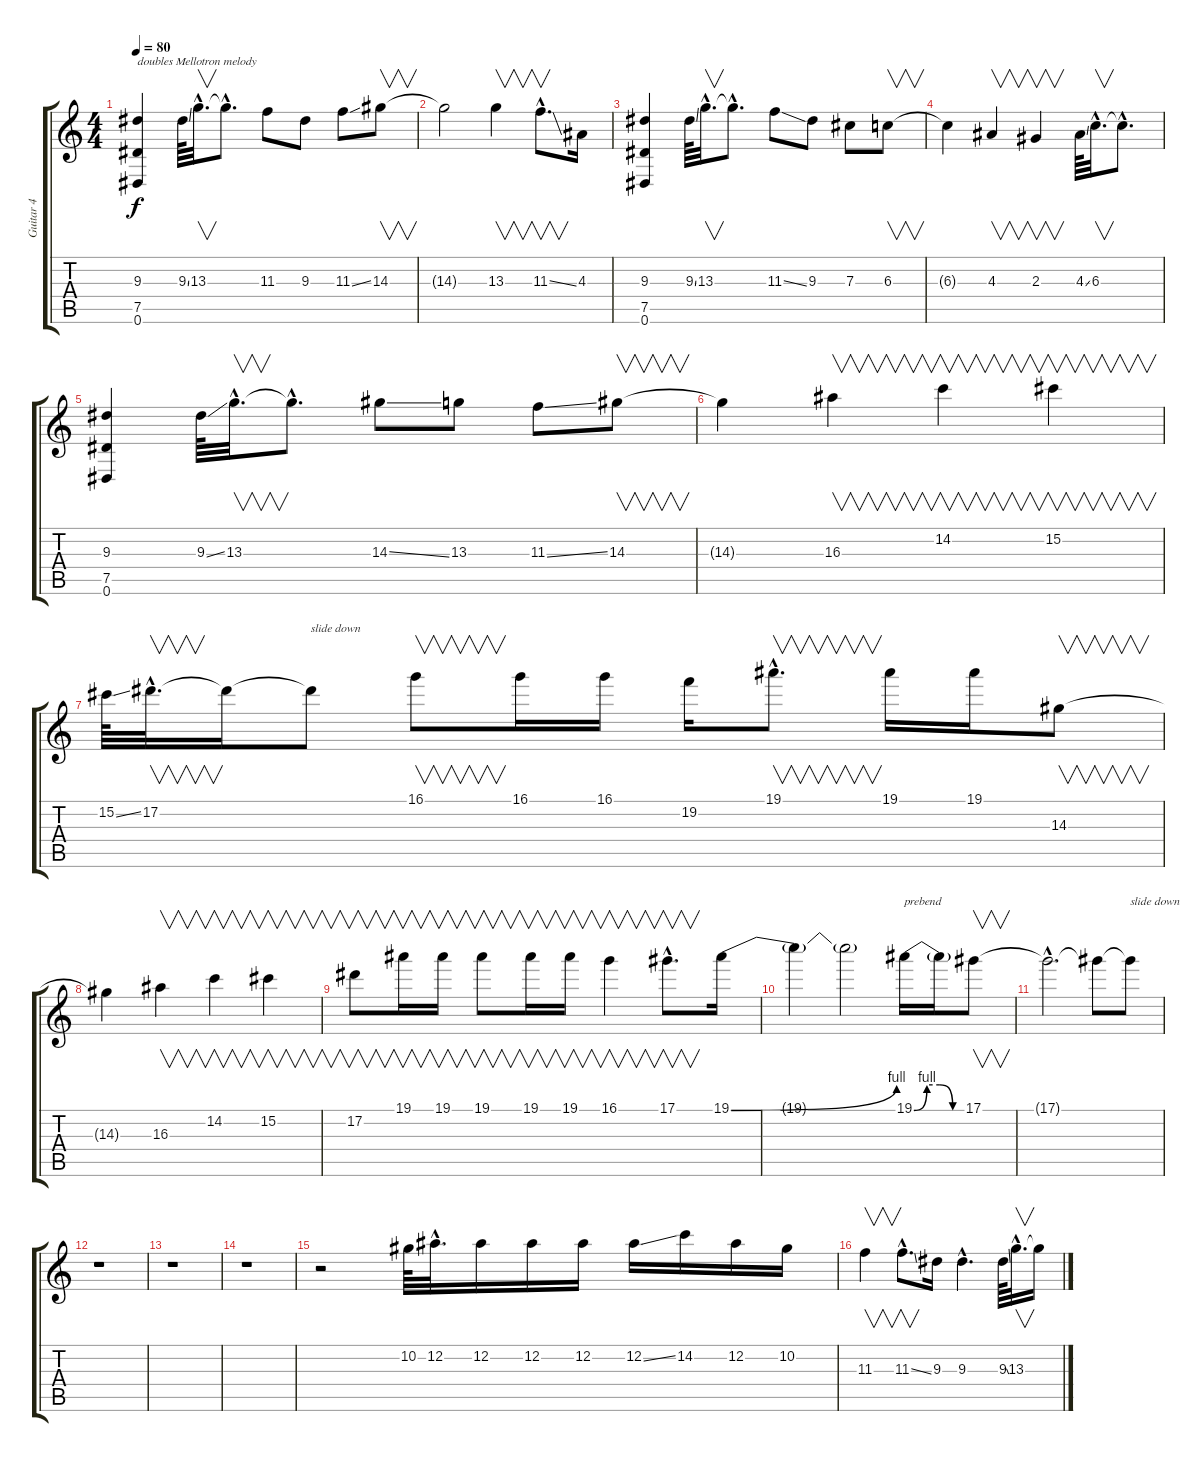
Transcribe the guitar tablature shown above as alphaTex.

\track ("Guitar 4" "Guitar 4") {instrument distortionguitar}
\staff {score tabs}
\tuning (Eb4 Bb3 Gb3 Db3 Ab2 Eb2) {hide}
\ts (4 4)
\tempo 80
\clef g2
\ks c
(9.3 7.5 0.6).4{txt "doubles Mellotron melody" dy f} 9.3{ss}.64 13.3{hac}.32{v d} 13.3{hac t}.8{d} 11.3.8 9.3.8 11.3{ss}.8 14.3.8{v} |
14.3{t}.2 13.3.4{v} 11.3{ss hac}.8{v d} 4.3.16 |
(9.3 7.5 0.6).4 9.3{ss}.64 13.3{hac}.32{v d} 13.3{hac t}.8{d} 11.3{ss}.8 9.3.8 7.3.8 6.3.8{v} |
6.3{t}.4 4.3.4{v} 2.3.4{v} 4.3{ss}.64 6.3{hac}.32{v d} 6.3{hac t}.8{d} |
(9.3 7.5 0.6).4 9.3{ss}.64 13.3{hac}.32{v d} 13.3{hac t}.8{d} 14.3{ss}.8 13.3.8 11.3{ss}.8 14.3.8{v} |
14.3{t}.4 16.3.4{v} 14.2.4{v} 15.2.4{v} |
15.2{ss}.64 17.2{hac}.32{v d} 17.2{t}.16 17.2{t}.8{txt "slide down"} 16.1.8{v} 16.1.16 16.1.16 19.2.16 19.1{hac}.8{v d} 19.1.16 19.1.16 14.3.8{v} |
14.3{t}.4 16.3.4{v} 14.2.4{v} 15.2.4{v} |
17.2.8{v} 19.1.16{v} 19.1.16{v} 19.1.8{v} 19.1.16{v} 19.1.16{v} 16.1.4{v} 17.1{hac}.8{v d} 19.1{be (bend 0 0 60 4)}.16 |
19.1{t}.4 19.1{t}.2 19.1{be (custom 0 0 15 4 30 4 45 0 60 0)}.16{txt "prebend"} 19.1{t}.16 17.1.8{v} |
17.1{hac t}.2{d} 17.1{t}.8 17.1{t}.8{txt "slide down"} |
r.1 |
r.1 |
r.1 |
r.2 10.2.64 12.2{hac}.32{d} 12.2.16 12.2.16 12.2.16 12.2{ss}.16 14.2.16 12.2.16 10.2.16 |
11.3.4{v} 11.3{ss hac}.8{v d} 9.3.16 9.3{hac}.4{d} 9.3{ss}.64 13.3{hac}.32{v d} 13.3{t}.16
